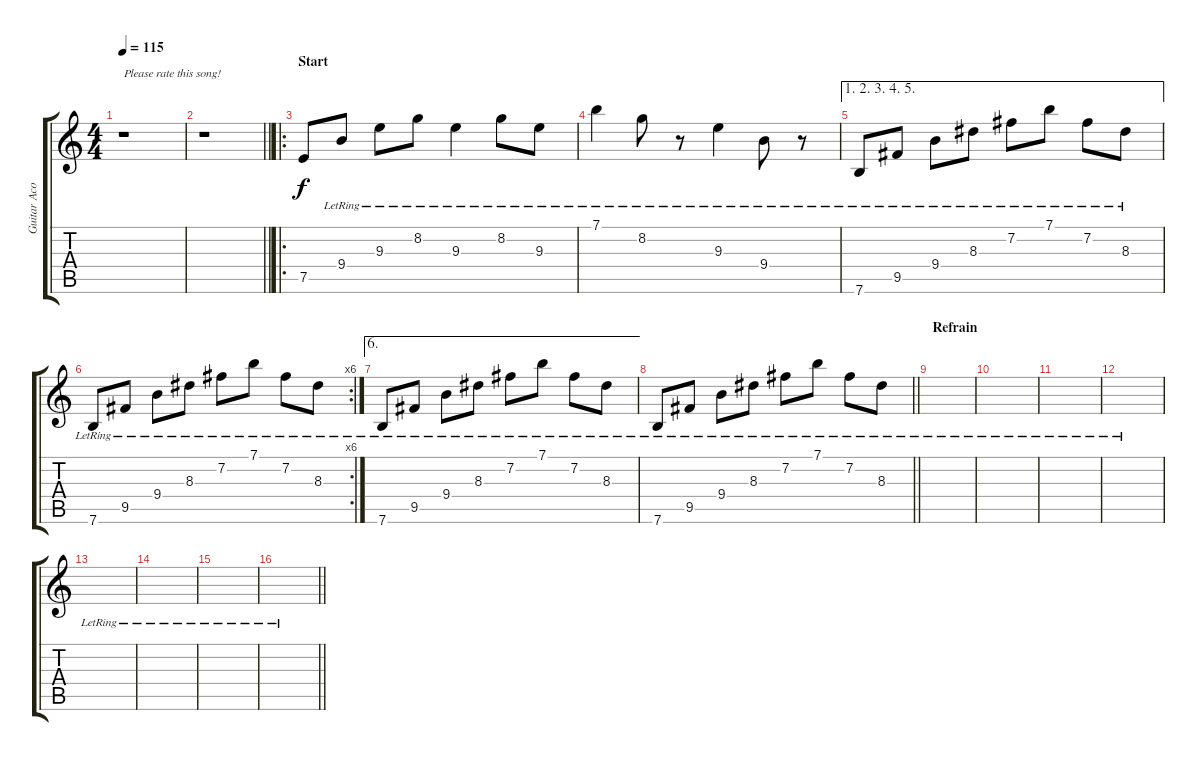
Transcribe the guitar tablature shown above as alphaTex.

\track ("Guitar Acoustique 1" "Guitar Aco") {instrument electricguitarjazz}
\staff {score tabs}
\tuning (E4 B3 G3 D3 A2 E2) {hide}
\ts (4 4)
\tempo 115
\clef g2
\ks c
r.1{txt "Please rate this song!" dy f instrument electricguitarjazz} |
\barLineRight lightlight
r.1 |
\ro
\section ("" "Start")
7.5.8{volume 10} 9.4{lr}.8 9.3{lr}.8 8.2{lr}.8 9.3{lr}.4 8.2{lr}.8 9.3{lr}.8 |
7.1{lr}.4 8.2{lr}.8 r.8 9.3{lr}.4 9.4{lr}.8 r.8 |
\ae (1 2 3 4 5)
7.6{lr}.8 9.5{lr}.8 9.4{lr}.8 8.3{lr}.8 7.2{lr}.8 7.1{lr}.8 7.2{lr}.8 8.3{lr}.8 |
\rc 6
7.6{lr}.8 9.5{lr}.8 9.4{lr}.8 8.3{lr}.8 7.2{lr}.8 7.1{lr}.8 7.2{lr}.8 8.3{lr}.8 |
\ae 6
7.6{lr}.8 9.5{lr}.8 9.4{lr}.8 8.3{lr}.8 7.2{lr}.8 7.1{lr}.8 7.2{lr}.8 8.3{lr}.8 |
\barLineRight lightlight
7.6{lr}.8 9.5{lr}.8 9.4{lr}.8 8.3{lr}.8 7.2{lr}.8 7.1{lr}.8 7.2{lr}.8 8.3{lr}.8 |
\section ("" "Refrain")
|
|
|
|
|
|
|
\barLineRight lightlight
